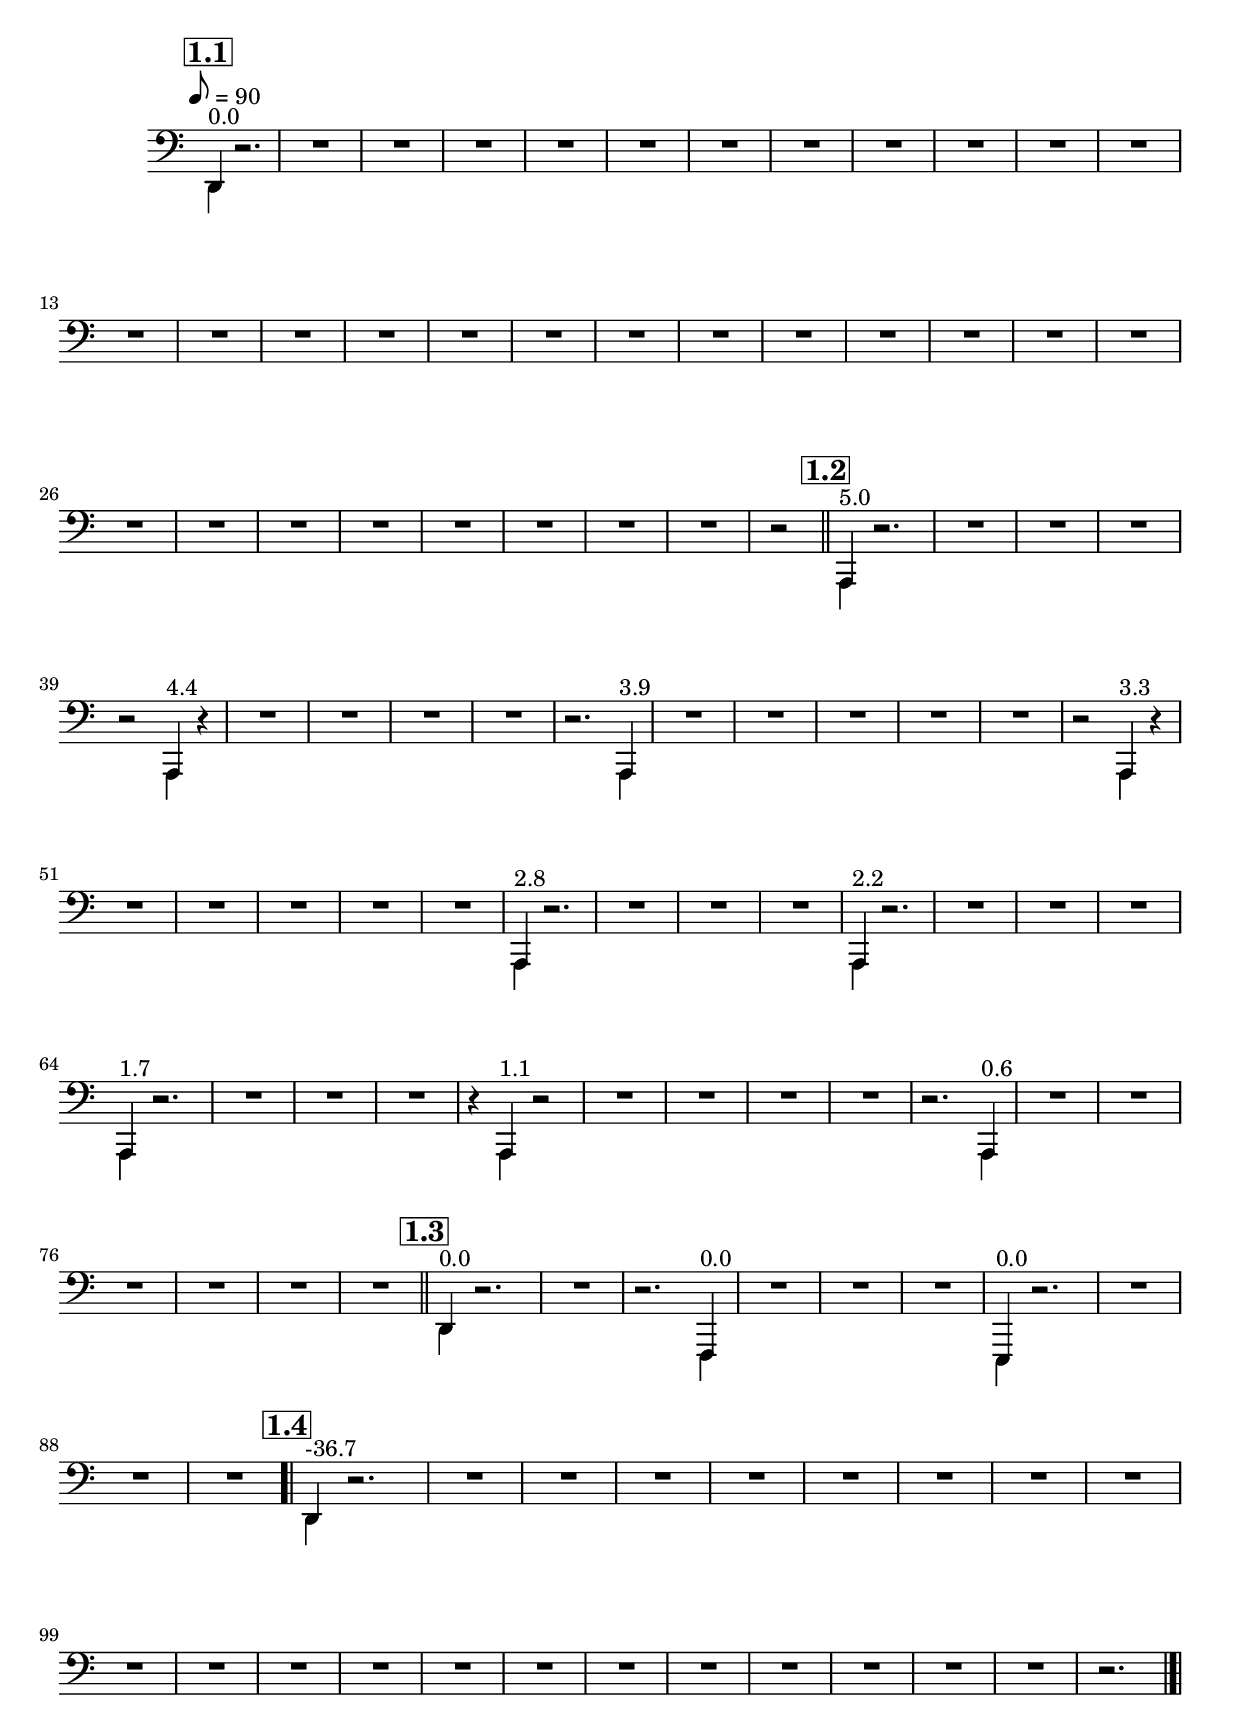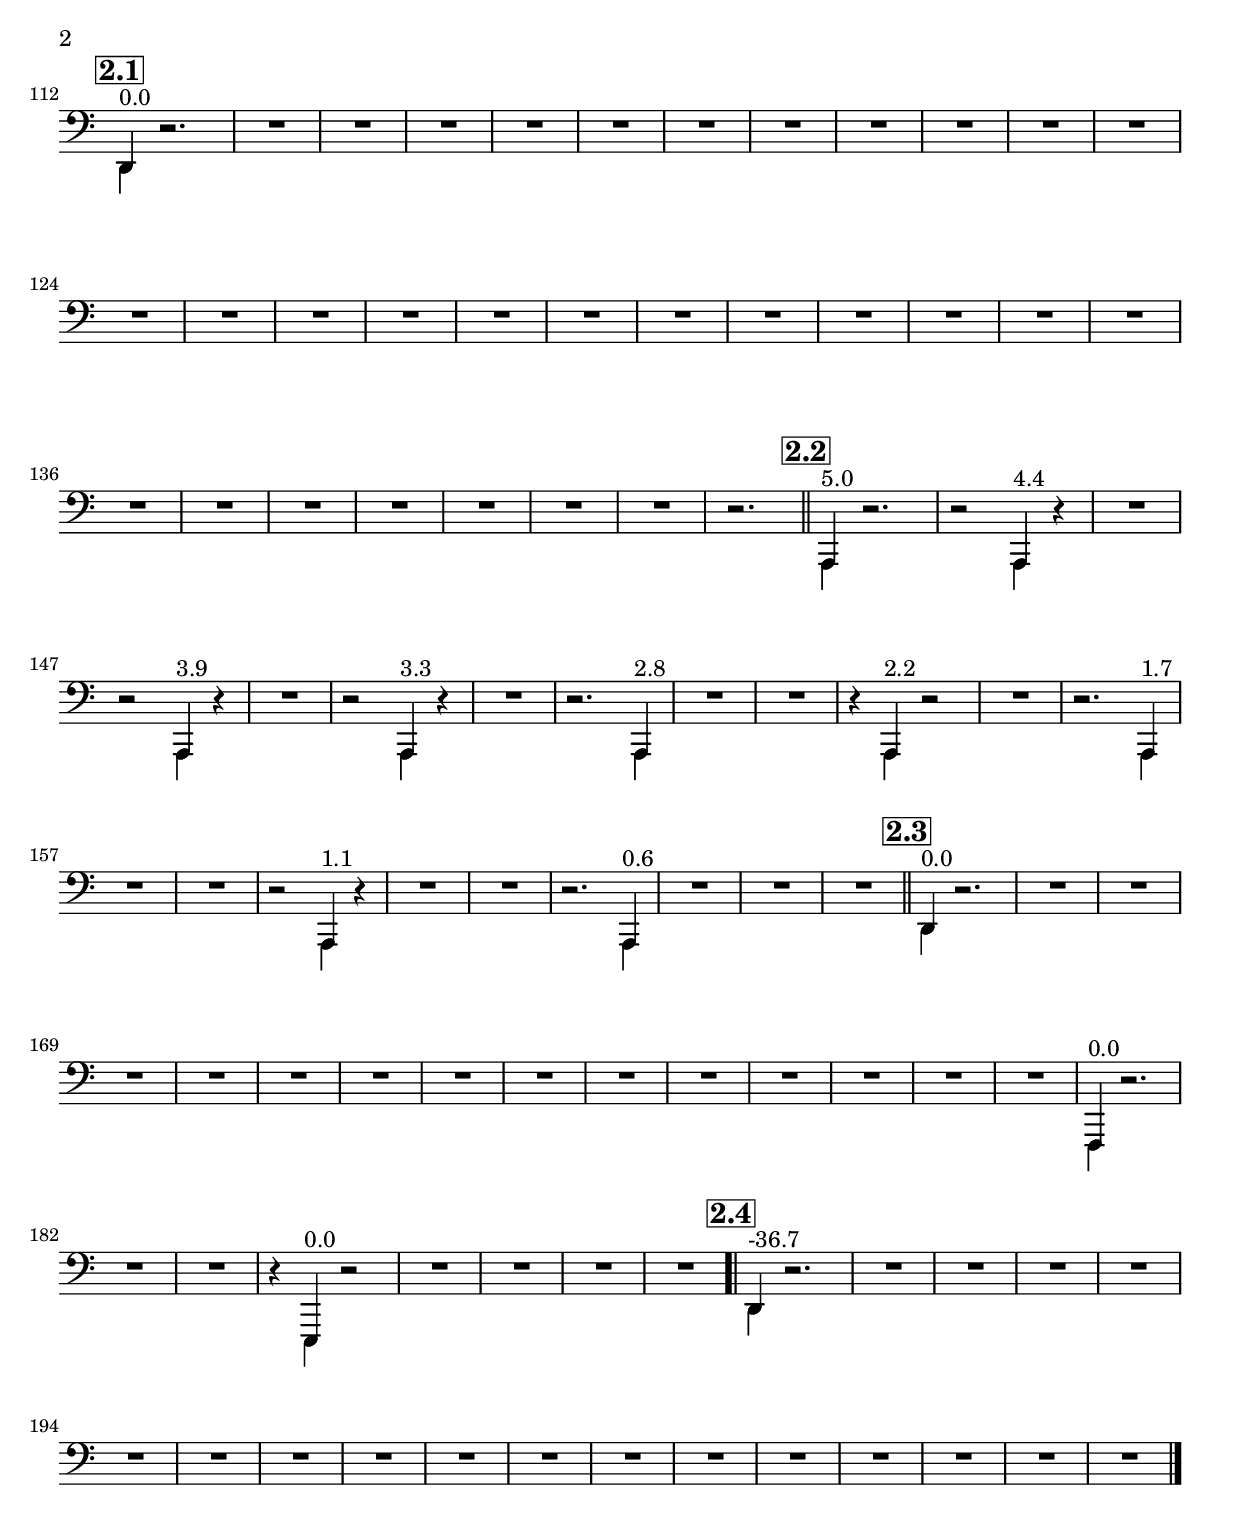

{ 
\set Score.markFormatter = #format-mark-box-numbers  \tempo 8 = 90
 \override Staff.TimeSignature #'stencil = ##f \numericTimeSignature \time 4/4
 \clef bass
  \bar "||" \mark \markup { \bold \box 1.1 } 
\time 4/4
 <<{ d,4 ^ \markup{ 0.0 }  } \new Voice { \voiceTwo d,4  }>> \oneVoice r2. | R1 | R1 | R1 | R1 | R1 | R1 | R1 | R1 | R1 | R1 | R1 | R1 | R1 | R1 | R1 | R1 | R1 | R1 | R1 | R1 | R1 | R1 | R1 | R1 | R1 | R1 | R1 | R1 | R1 | R1 | R1 | R1 |  
\time 2/4
r2 |   \bar "||" \mark \markup { \bold \box 1.2 } 
\time 4/4
 <<{ a,,4 ^ \markup{ 5.0 }  } \new Voice { \voiceTwo a,,4  }>> \oneVoice r2. | R1 | R1 | R1 | r2  <<{ a,,4 ^ \markup{ 4.4 }  } \new Voice { \voiceTwo a,,4  }>> \oneVoice r4 | R1 | R1 | R1 | R1 | r2.  <<{ a,,4 ^ \markup{ 3.9 }  } \new Voice { \voiceTwo a,,4  }>> \oneVoice | R1 | R1 | R1 | R1 | R1 | r2  <<{ a,,4 ^ \markup{ 3.3 }  } \new Voice { \voiceTwo a,,4  }>> \oneVoice r4 | R1 | R1 | R1 | R1 | R1 |  <<{ a,,4 ^ \markup{ 2.8 }  } \new Voice { \voiceTwo a,,4  }>> \oneVoice r2. | R1 | R1 | R1 |  <<{ a,,4 ^ \markup{ 2.2 }  } \new Voice { \voiceTwo a,,4  }>> \oneVoice r2. | R1 | R1 | R1 |  <<{ a,,4 ^ \markup{ 1.7 }  } \new Voice { \voiceTwo a,,4  }>> \oneVoice r2. | R1 | R1 | R1 | r4  <<{ a,,4 ^ \markup{ 1.1 }  } \new Voice { \voiceTwo a,,4  }>> \oneVoice r2 | R1 | R1 | R1 | R1 | r2.  <<{ a,,4 ^ \markup{ 0.6 }  } \new Voice { \voiceTwo a,,4  }>> \oneVoice | R1 | R1 | R1 | R1 | R1 | R1 |   \bar "||" \mark \markup { \bold \box 1.3 } <<{ d,4 ^ \markup{ 0.0 }  } \new Voice { \voiceTwo d,4  }>> \oneVoice r2. | R1 | r2.  <<{ f,,4 ^ \markup{ 0.0 }  } \new Voice { \voiceTwo f,,4  }>> \oneVoice | R1 | R1 | R1 |  <<{ e,,4 ^ \markup{ 0.0 }  } \new Voice { \voiceTwo e,,4  }>> \oneVoice r2. | R1 | R1 | R1 |   \bar ".|" \mark \markup { \bold \box 1.4 } <<{ d,4 ^ \markup{ -36.7 }  } \new Voice { \voiceTwo d,4  }>> \oneVoice r2. | R1 | R1 | R1 | R1 | R1 | R1 | R1 | R1 | R1 | R1 | R1 | R1 | R1 | R1 | R1 | R1 | R1 | R1 | R1 | R1 |  
\time 3/4
r2. |   \bar "|.|" \mark \markup { \bold \box 2.1 }
\pageBreak 
 
\time 4/4
 <<{ d,4 ^ \markup{ 0.0 }  } \new Voice { \voiceTwo d,4  }>> \oneVoice r2. | R1 | R1 | R1 | R1 | R1 | R1 | R1 | R1 | R1 | R1 | R1 | R1 | R1 | R1 | R1 | R1 | R1 | R1 | R1 | R1 | R1 | R1 | R1 | R1 | R1 | R1 | R1 | R1 | R1 | R1 |  
\time 3/4
r2. |   \bar "||" \mark \markup { \bold \box 2.2 } 
\time 4/4
 <<{ a,,4 ^ \markup{ 5.0 }  } \new Voice { \voiceTwo a,,4  }>> \oneVoice r2. | r2  <<{ a,,4 ^ \markup{ 4.4 }  } \new Voice { \voiceTwo a,,4  }>> \oneVoice r4 | R1 | r2  <<{ a,,4 ^ \markup{ 3.9 }  } \new Voice { \voiceTwo a,,4  }>> \oneVoice r4 | R1 | r2  <<{ a,,4 ^ \markup{ 3.3 }  } \new Voice { \voiceTwo a,,4  }>> \oneVoice r4 | R1 | r2.  <<{ a,,4 ^ \markup{ 2.8 }  } \new Voice { \voiceTwo a,,4  }>> \oneVoice | R1 | R1 | r4  <<{ a,,4 ^ \markup{ 2.2 }  } \new Voice { \voiceTwo a,,4  }>> \oneVoice r2 | R1 | r2.  <<{ a,,4 ^ \markup{ 1.7 }  } \new Voice { \voiceTwo a,,4  }>> \oneVoice | R1 | R1 | r2  <<{ a,,4 ^ \markup{ 1.1 }  } \new Voice { \voiceTwo a,,4  }>> \oneVoice r4 | R1 | R1 | r2.  <<{ a,,4 ^ \markup{ 0.6 }  } \new Voice { \voiceTwo a,,4  }>> \oneVoice | R1 | R1 | R1 |   \bar "||" \mark \markup { \bold \box 2.3 } <<{ d,4 ^ \markup{ 0.0 }  } \new Voice { \voiceTwo d,4  }>> \oneVoice r2. | R1 | R1 | R1 | R1 | R1 | R1 | R1 | R1 | R1 | R1 | R1 | R1 | R1 | R1 |  <<{ f,,4 ^ \markup{ 0.0 }  } \new Voice { \voiceTwo f,,4  }>> \oneVoice r2. | R1 | R1 | r4  <<{ e,,4 ^ \markup{ 0.0 }  } \new Voice { \voiceTwo e,,4  }>> \oneVoice r2 | R1 | R1 | R1 | R1 |   \bar ".|" \mark \markup { \bold \box 2.4 } <<{ d,4 ^ \markup{ -36.7 }  } \new Voice { \voiceTwo d,4  }>> \oneVoice r2. | R1 | R1 | R1 | R1 | R1 | R1 | R1 | R1 | R1 | R1 | R1 | R1 | R1 | R1 | R1 | R1 | R1  ] \bar "|." } 
